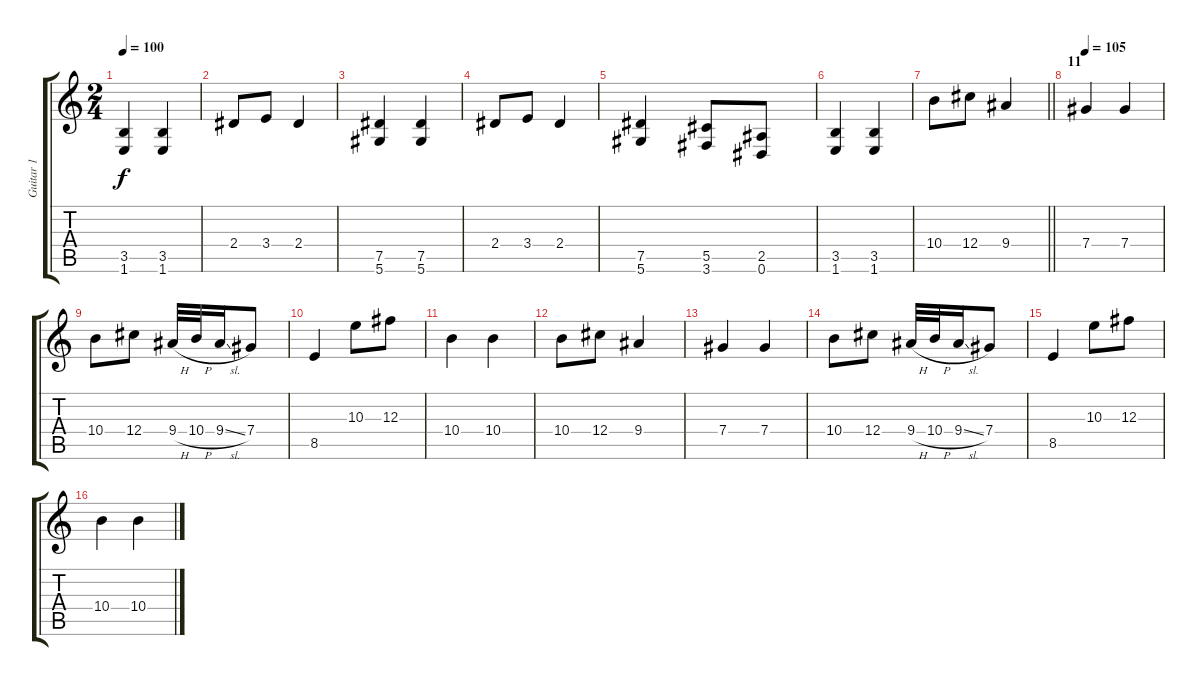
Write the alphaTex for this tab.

\track ("Guitar 1" "Guitar 1") {instrument distortionguitar}
\staff {score tabs}
\tuning (Eb4 Bb3 Gb3 Db3 Ab2 Eb2) {hide}
\ts (2 4)
\tempo 100
\clef g2
\ks c
(3.5 1.6).4{dy f} (3.5 1.6).4 |
2.4.8 3.4.8 2.4.4 |
(7.5 5.6).4 (7.5 5.6).4 |
2.4.8 3.4.8 2.4.4 |
(7.5 5.6).4 (5.5 3.6).8 (2.5 0.6).8 |
(3.5 1.6).4 (3.5 1.6).4 |
\barLineRight lightlight
10.4.8 12.4.8 9.4.4 |
\section ("" "11")
\tempo 105
7.4.4 7.4.4 |
10.4.8 12.4.8 9.4{h}.32 10.4{h}.32 9.4{sl}.16 7.4.8 |
8.5.4 10.3.8 12.3.8 |
10.4.4 10.4.4 |
10.4.8 12.4.8 9.4.4 |
7.4.4 7.4.4 |
10.4.8 12.4.8 9.4{h}.32 10.4{h}.32 9.4{sl}.16 7.4.8 |
8.5.4 10.3.8 12.3.8 |
10.4.4 10.4.4
